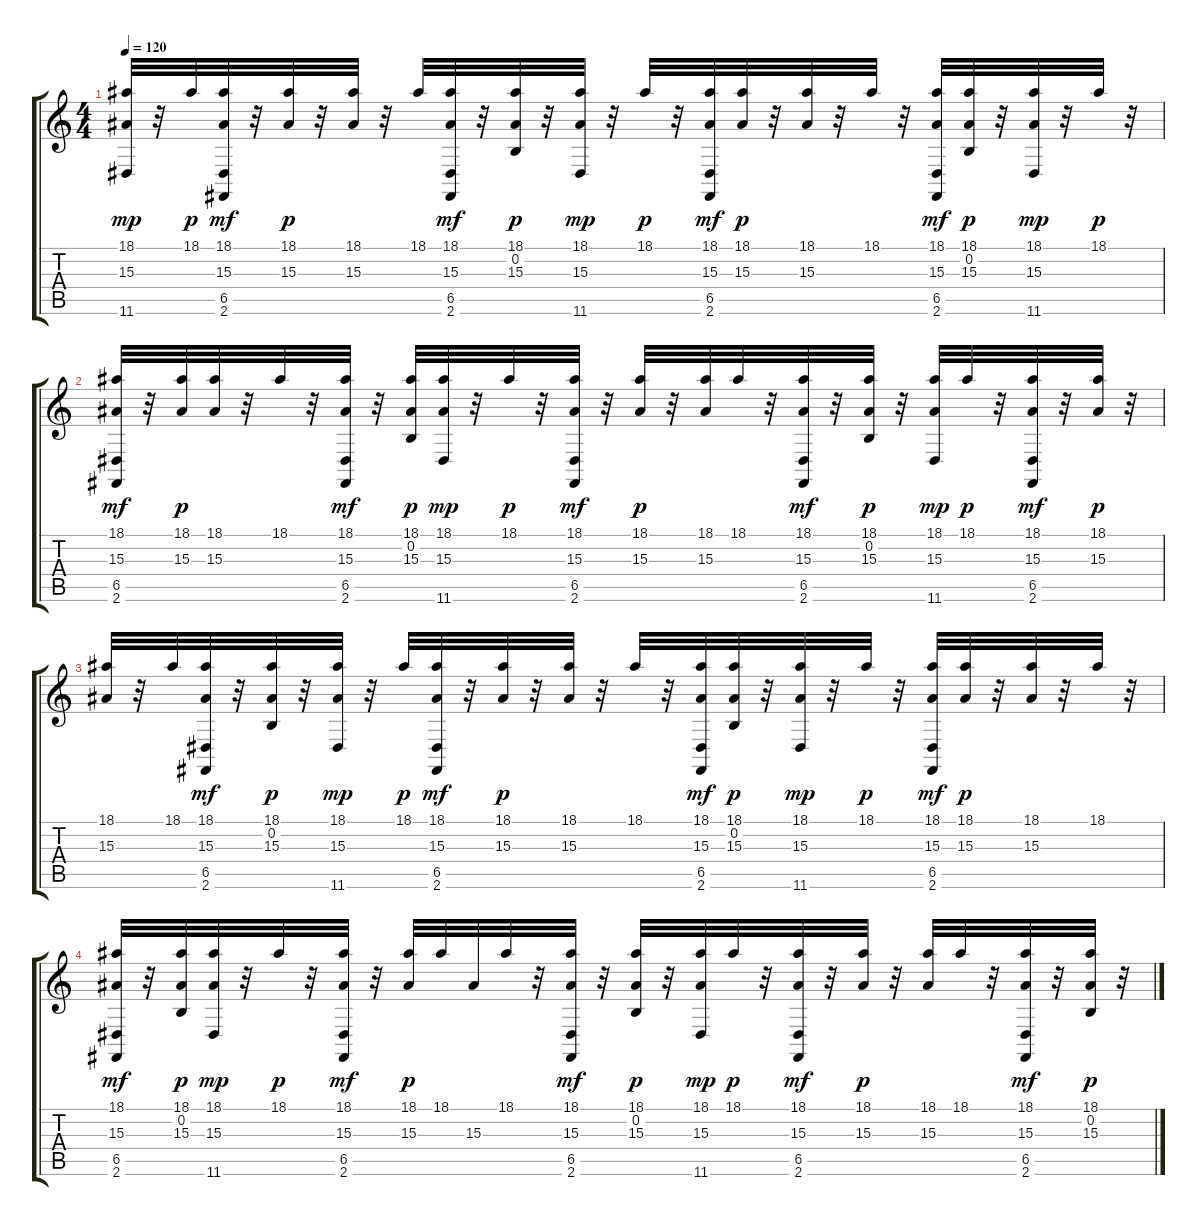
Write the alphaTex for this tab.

\track "" {instrument drawbarorgan}
\staff {score tabs}
\tuning (E4 B3 G3 D3 A2 E2) {hide}
\ts (4 4)
\tempo 120
\clef g2
\ks c
(18.1 15.3 11.6).32{dy mp} r.32 18.1.32{dy p} (18.1 15.3 6.5 2.6).32{dy mf} r.32 (18.1 15.3).32{dy p} r.32 (18.1 15.3).32 r.32 18.1.32 (18.1 15.3 6.5 2.6).32{dy mf} r.32 (18.1 0.2 15.3).32{dy p} r.32 (18.1 15.3 11.6).32{dy mp} r.32 18.1.32{dy p} r.32 (18.1 15.3 6.5 2.6).32{dy mf} (18.1 15.3).32{dy p} r.32 (18.1 15.3).32 r.32 18.1.32 r.32 (18.1 15.3 6.5 2.6).32{dy mf} (18.1 0.2 15.3).32{dy p} r.32 (18.1 15.3 11.6).32{dy mp} r.32 18.1.32{dy p} r.32 |
(18.1 15.3 6.5 2.6).32{dy mf} r.32 (18.1 15.3).32{dy p} (18.1 15.3).32 r.32 18.1.32 r.32 (18.1 15.3 6.5 2.6).32{dy mf} r.32 (18.1 0.2 15.3).32{dy p} (18.1 15.3 11.6).32{dy mp} r.32 18.1.32{dy p} r.32 (18.1 15.3 6.5 2.6).32{dy mf} r.32 (18.1 15.3).32{dy p} r.32 (18.1 15.3).32 18.1.32 r.32 (18.1 15.3 6.5 2.6).32{dy mf} r.32 (18.1 0.2 15.3).32{dy p} r.32 (18.1 15.3 11.6).32{dy mp} 18.1.32{dy p} r.32 (18.1 15.3 6.5 2.6).32{dy mf} r.32 (18.1 15.3).32{dy p} r.32 |
(18.1 15.3).32 r.32 18.1.32 (18.1 15.3 6.5 2.6).32{dy mf} r.32 (18.1 0.2 15.3).32{dy p} r.32 (18.1 15.3 11.6).32{dy mp} r.32 18.1.32{dy p} (18.1 15.3 6.5 2.6).32{dy mf} r.32 (18.1 15.3).32{dy p} r.32 (18.1 15.3).32 r.32 18.1.32 r.32 (18.1 15.3 6.5 2.6).32{dy mf} (18.1 0.2 15.3).32{dy p} r.32 (18.1 15.3 11.6).32{dy mp} r.32 18.1.32{dy p} r.32 (18.1 15.3 6.5 2.6).32{dy mf} (18.1 15.3).32{dy p} r.32 (18.1 15.3).32 r.32 18.1.32 r.32 |
(18.1 15.3 6.5 2.6).32{dy mf} r.32 (18.1 0.2 15.3).32{dy p} (18.1 15.3 11.6).32{dy mp} r.32 18.1.32{dy p} r.32 (18.1 15.3 6.5 2.6).32{dy mf} r.32 (18.1 15.3).32{dy p} 18.1.32 15.3.32 18.1.32 r.32 (18.1 15.3 6.5 2.6).32{dy mf} r.32 (18.1 0.2 15.3).32{dy p} r.32 (18.1 15.3 11.6).32{dy mp} 18.1.32{dy p} r.32 (18.1 15.3 6.5 2.6).32{dy mf} r.32 (18.1 15.3).32{dy p} r.32 (18.1 15.3).32 18.1.32 r.32 (18.1 15.3 6.5 2.6).32{dy mf} r.32 (18.1 0.2 15.3).32{dy p} r.32
